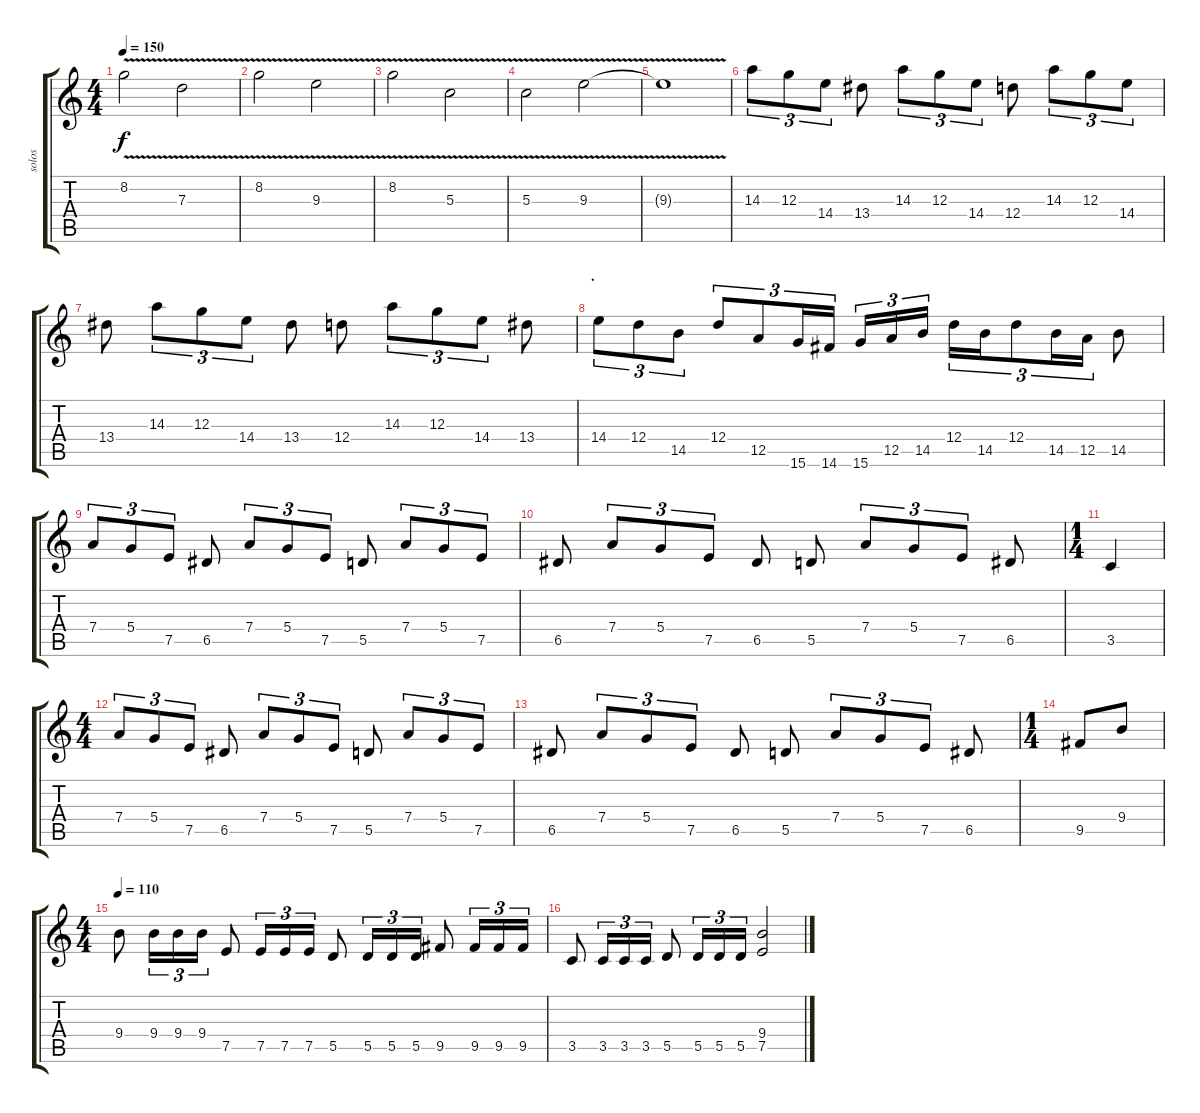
\track ("solos" "solos") {instrument distortionguitar}
\staff {score tabs}
\tuning (E4 B3 G3 D3 A2 E2) {hide}
\ts (4 4)
\tempo 150
\clef g2
\ks c
8.2{v}.2{dy f} 7.3{v}.2 |
8.2{v}.2 9.3{v}.2 |
8.2{v}.2 5.3{v}.2 |
5.3{v}.2 9.3{v}.2 |
9.3{t}.1 |
14.3.8{tu (3 2)} 12.3.8{tu (3 2)} 14.4.8{tu (3 2)} 13.4.8 14.3.8{tu (3 2)} 12.3.8{tu (3 2)} 14.4.8{tu (3 2)} 12.4.8 14.3.8{tu (3 2)} 12.3.8{tu (3 2)} 14.4.8{tu (3 2)} |
13.4.8 14.3.8{tu (3 2)} 12.3.8{tu (3 2)} 14.4.8{tu (3 2)} 13.4.8 12.4.8 14.3.8{tu (3 2)} 12.3.8{tu (3 2)} 14.4.8{tu (3 2)} 13.4.8 |
\section ("" ".")
14.4.8{tu (3 2)} 12.4.8{tu (3 2)} 14.5.8{tu (3 2)} 12.4.8{tu (3 2)} 12.5.8{tu (3 2)} 15.6.16{tu (3 2)} 14.6.16{tu (3 2)} 15.6.16{tu (3 2)} 12.5.16{tu (3 2)} 14.5.16{tu (3 2)} 12.4.16{tu (3 2)} 14.5.16{tu (3 2)} 12.4.8{tu (3 2)} 14.5.16{tu (3 2)} 12.5.16{tu (3 2)} 14.5.8 |
7.4.8{tu (3 2) volume 8} 5.4.8{tu (3 2)} 7.5.8{tu (3 2)} 6.5.8 7.4.8{tu (3 2)} 5.4.8{tu (3 2)} 7.5.8{tu (3 2)} 5.5.8 7.4.8{tu (3 2)} 5.4.8{tu (3 2)} 7.5.8{tu (3 2)} |
6.5.8 7.4.8{tu (3 2)} 5.4.8{tu (3 2)} 7.5.8{tu (3 2)} 6.5.8 5.5.8 7.4.8{tu (3 2)} 5.4.8{tu (3 2)} 7.5.8{tu (3 2)} 6.5.8 |
\ts (1 4)
3.5.4 |
\ts (4 4)
7.4.8{tu (3 2)} 5.4.8{tu (3 2)} 7.5.8{tu (3 2)} 6.5.8 7.4.8{tu (3 2)} 5.4.8{tu (3 2)} 7.5.8{tu (3 2)} 5.5.8 7.4.8{tu (3 2)} 5.4.8{tu (3 2)} 7.5.8{tu (3 2)} |
6.5.8 7.4.8{tu (3 2)} 5.4.8{tu (3 2)} 7.5.8{tu (3 2)} 6.5.8 5.5.8 7.4.8{tu (3 2)} 5.4.8{tu (3 2)} 7.5.8{tu (3 2)} 6.5.8 |
\ts (1 4)
9.5.8 9.4.8 |
\ts (4 4)
\tempo 110
9.4.8 9.4.16{tu (3 2)} 9.4.16{tu (3 2)} 9.4.16{tu (3 2)} 7.5.8 7.5.16{tu (3 2)} 7.5.16{tu (3 2)} 7.5.16{tu (3 2)} 5.5.8 5.5.16{tu (3 2)} 5.5.16{tu (3 2)} 5.5.16{tu (3 2)} 9.5.8 9.5.16{tu (3 2)} 9.5.16{tu (3 2)} 9.5.16{tu (3 2)} |
3.5.8 3.5.16{tu (3 2)} 3.5.16{tu (3 2)} 3.5.16{tu (3 2)} 5.5.8 5.5.16{tu (3 2)} 5.5.16{tu (3 2)} 5.5.16{tu (3 2)} (9.4 7.5).2
